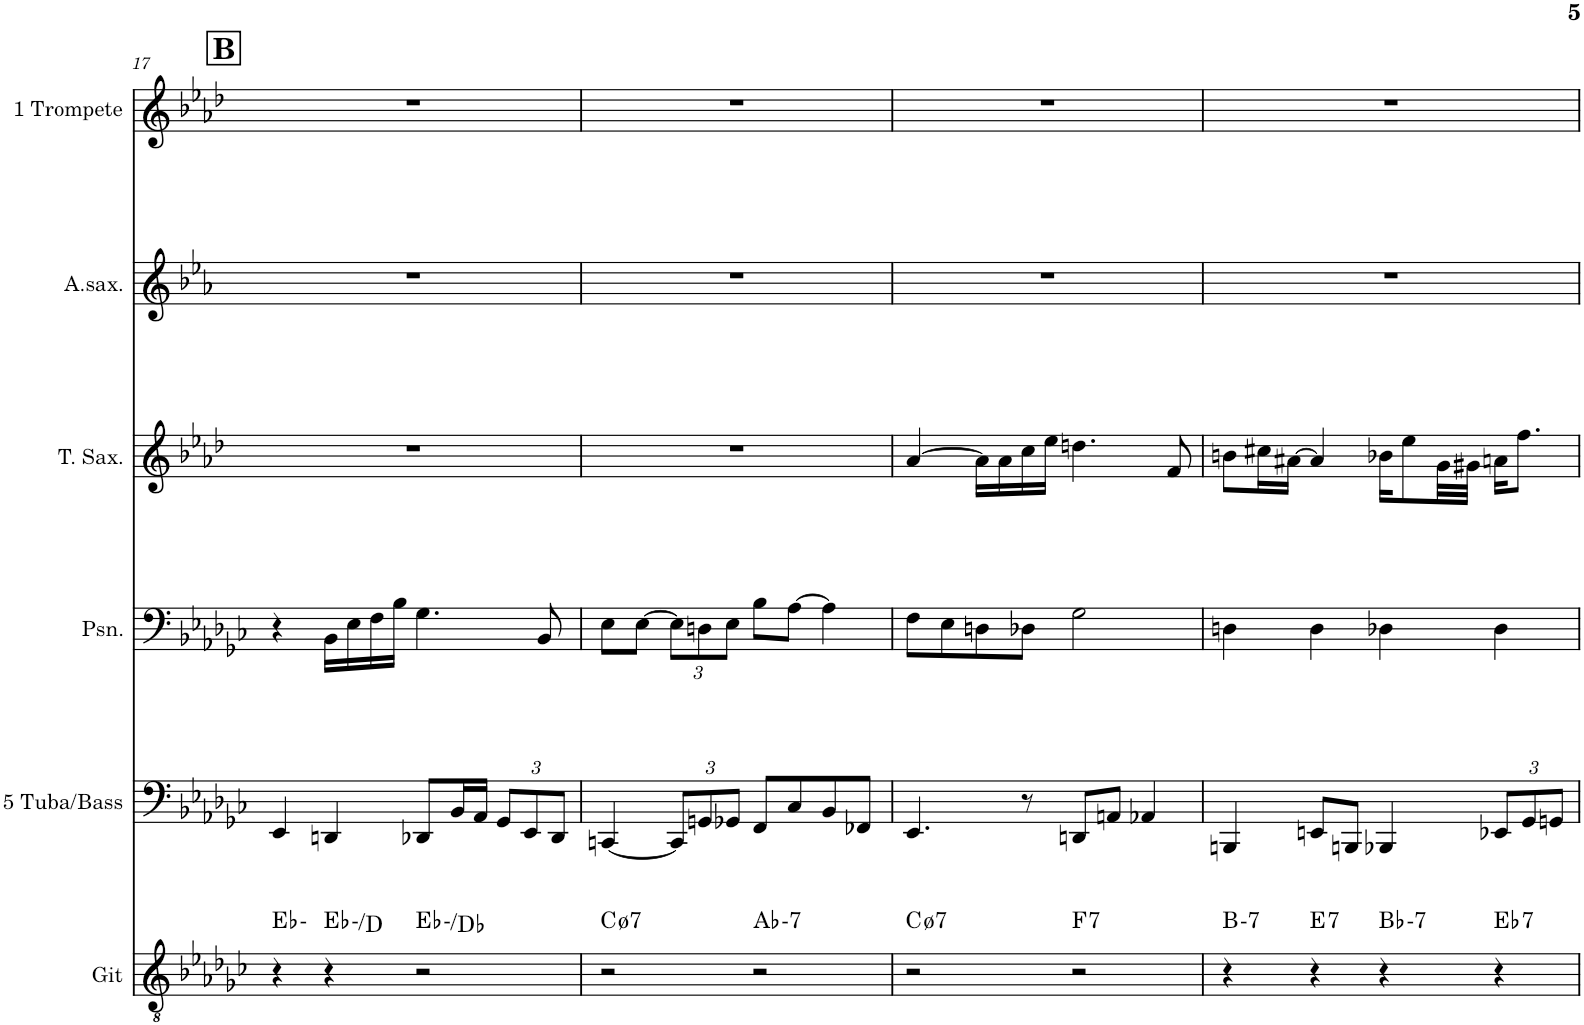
**kern	**harte	**kern	**kern	**kern	**kern	**kern
*part6	*part6	*part5	*part4	*part3	*part2	*part1
*staff6	*	*staff5	*staff4	*staff3	*staff2	*staff1
*I"Gitarre	*	*I"5 Tuba/Bass	*I"Posaune	*I"Tenorsaxophon	*I"Altsaxophon	*I"1 Trompete
*I'Git	*	*I'5 Tuba/Bass	*I'Psn.	*I'T. Sax.	*I'A.sax.	*I'1 Trompete
!!LO:PB:g=z
*clefGv2	*	*clefF4	*clefF4	*clefG2	*clefG2	*clefG2
*	*	*	*	*Trd8c14	*Trd5c9	*Trd1c2
*k[b-e-a-d-g-c-]	*	*k[b-e-a-d-g-c-]	*k[b-e-a-d-g-c-]	*k[b-e-a-d-]	*k[b-e-a-]	*k[b-e-a-d-]
*M4/4	*	*M4/4	*M4/4	*M4/4	*M4/4	*M4/4
!!LO:REH:place=s1:a:B:cj:fs=14:t=B
=17	=17	=17	=17	=17	=17	=17
4r	Eb:min	4EE-/	4r	1r	1r	1r
4r	Eb:min/7	4DDn/	16BB-\LL	.	.	.
.	.	.	16E-\	.	.	.
.	.	.	16F\	.	.	.
.	.	.	16B-\JJ	.	.	.
2r	Eb:min/b7	8DD-X/L	4.G-\	.	.	.
.	.	16BB-/L	.	.	.	.
.	.	16AA-/JJ	.	.	.	.
*	*	*Xbrackettup	*	*	*	*
.	.	12GG-/L	.	.	.	.
.	.	12EE-/	.	.	.	.
.	.	.	8BB-/	.	.	.
.	.	12DD-/J	.	.	.	.
=18	=18	=18	=18	=18	=18	=18
!	!LO:H:kt=7	!	!	!	!	!
2r	C:hdim7	[4CCn/	8E-\L	1r	1r	1r
.	.	.	[8E-\J	.	.	.
*	*	*	*Xbrackettup	*	*	*
.	.	12CC/L]	12E-\L]	.	.	.
.	.	12GGn/	12Dn\	.	.	.
.	.	12GG-X/J	12E-\J	.	.	.
!	!LO:H:kt=7	!	!	!	!	!
2r	Ab:min7	8FF/L	8B-\L	.	.	.
.	.	8C-/	[8A-\J	.	.	.
.	.	8BB-/	4A-\]	.	.	.
.	.	8FF-X/J	.	.	.	.
=19	=19	=19	=19	=19	=19	=19
!	!LO:H:kt=7	!	!	!	!	!
2r	C:hdim7	4.EE-/	8F\L	[4a-/	1r	1r
.	.	.	8E-\	.	.	.
.	.	.	8Dn\	16a-\LL]	.	.
.	.	.	.	16a-\	.	.
.	.	8r	8D-X\J	16cc\	.	.
.	.	.	.	16ee-\JJ	.	.
!	!LO:H:kt=7	!	!	!	!	!
2r	F:7	8DDn/L	2G-\	4.ddn\	.	.
.	.	8AAn/J	.	.	.	.
.	.	4AA-X/	.	.	.	.
.	.	.	.	8f/	.	.
=20	=20	=20	=20	=20	=20	=20
!	!LO:H:kt=7	!	!	!	!	!
4r	B:min7	4BBBn/	4Dn\	8bn\L	1r	1r
.	.	.	.	16cc#X\L	.	.
.	.	.	.	[16a#X\JJ	.	.
!	!LO:H:kt=7	!	!	!	!	!
4r	E:7	8EEn/L	4D\	4a#/]	.	.
.	.	8BBBn/J	.	.	.	.
!	!LO:H:kt=7	!	!	!	!	!
4r	Bb:min7	4BBB-X/	4D-X\	16b-X\KL	.	.
.	.	.	.	8ee-\	.	.
.	.	.	.	32g\LL	.	.
.	.	.	.	32g#X\JJJ	.	.
!	!LO:H:kt=7	!	!	!	!	!
4r	Eb:7	12EE-X/L	4D-\	16an\KL	.	.
.	.	.	.	8.ff\J	.	.
.	.	12GG-/	.	.	.	.
.	.	12GGn/J	.	.	.	.
=	=	=	=	=	=	=
*-	*-	*-	*-	*-	*-	*-
